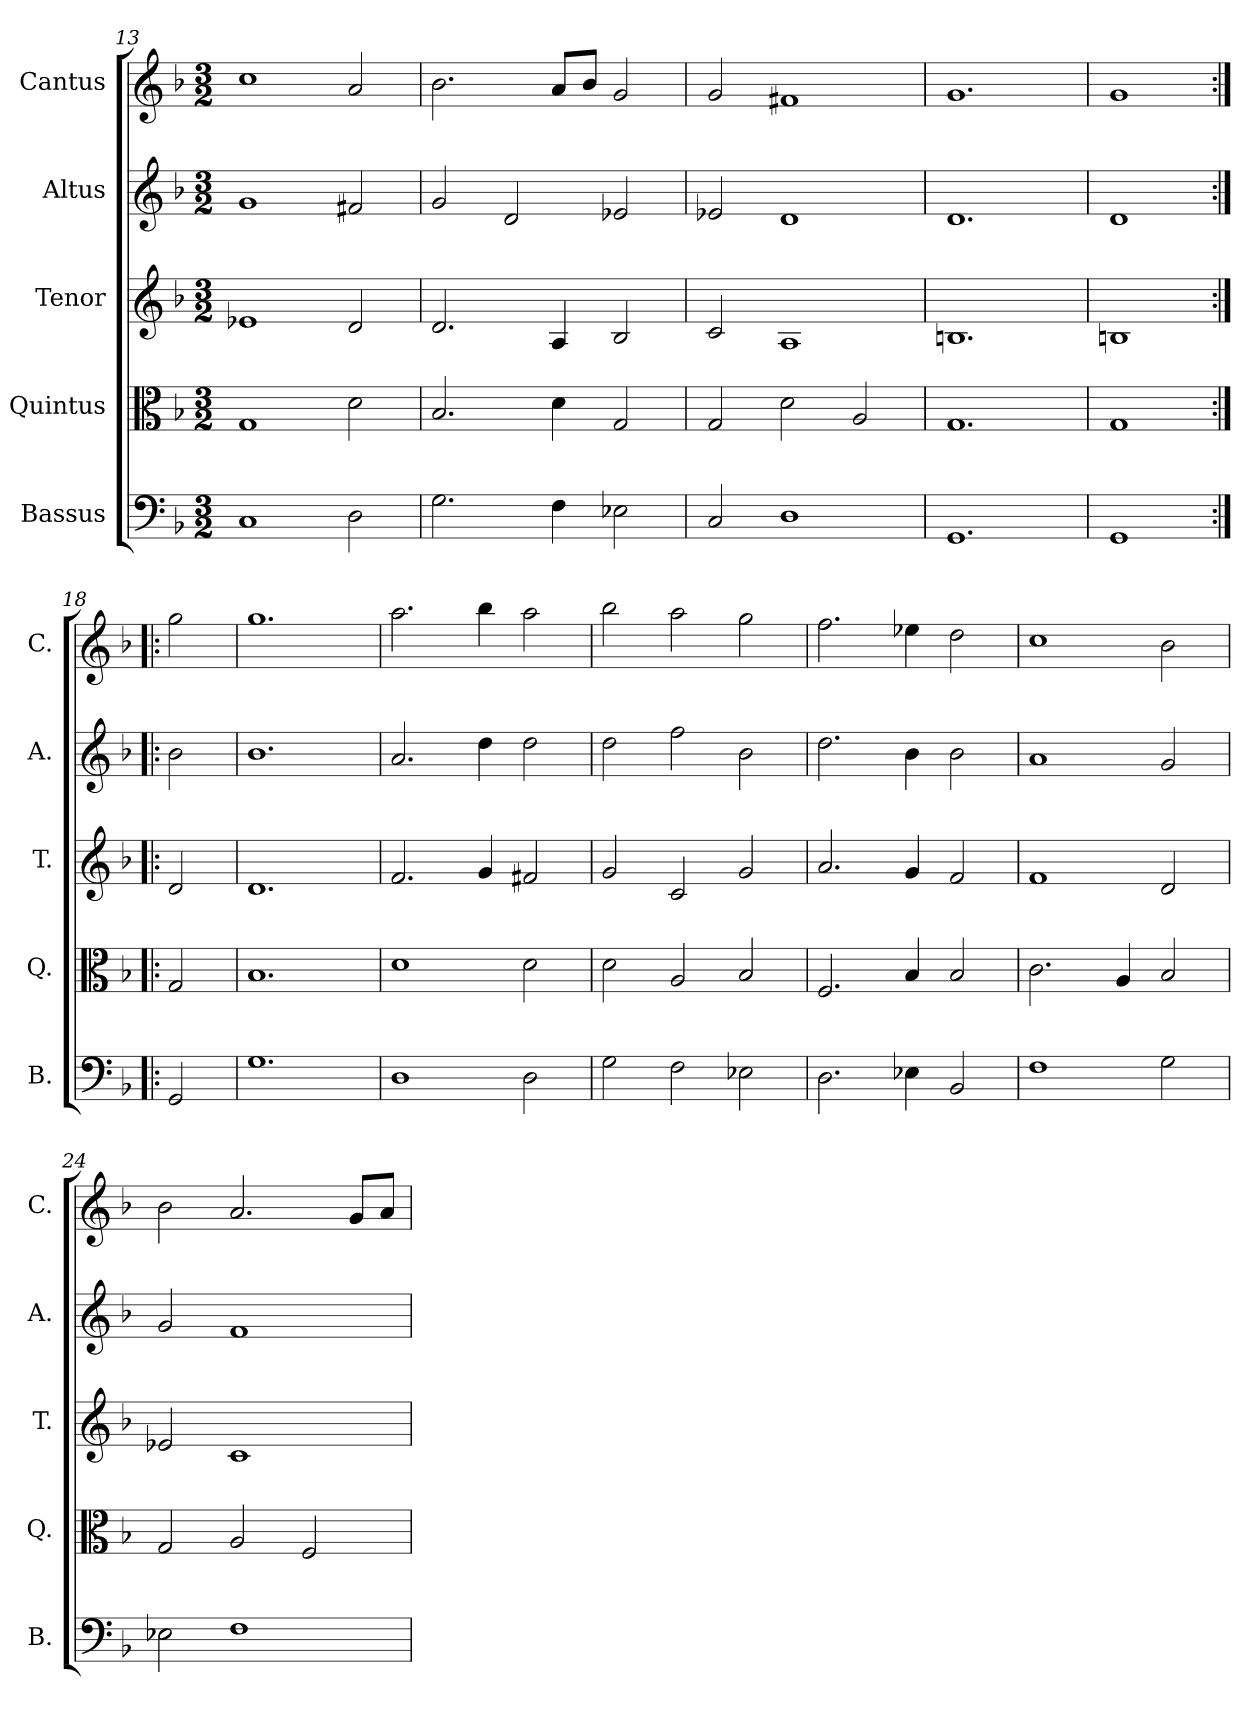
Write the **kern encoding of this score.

**kern	**kern	**kern	**kern	**kern
*part5	*part4	*part3	*part2	*part1
*staff5	*staff4	*staff3	*staff2	*staff1
*I"Bassus	*I"Quintus	*I"Tenor	*I"Altus	*I"Cantus
*I'B.	*I'Q.	*I'T.	*I'A.	*I'C.
*clefF4	*clefC3	*clefG2	*clefG2	*clefG2
*k[b-]	*k[b-]	*k[b-]	*k[b-]	*k[b-]
*F:	*F:	*F:	*F:	*F:
*M3/2	*M3/2	*M3/2	*M3/2	*M3/2
=13	=13	=13	=13	=13
1C/	1G/	1e-X/	1g/	1cc\
2D\	2d\	2d/	2f#X/	2a/
=14	=14	=14	=14	=14
2.G\	2.B-/	2.d/	2g/	2.b-\
.	.	.	2d/	.
4F\	4d\	4A/	.	8a/L
.	.	.	.	8b-/J
2E-X\	2G/	2B-/	2e-X/	2g/
!!LO:PB:g=z
=15	=15	=15	=15	=15
2C/	2G/	2c/	2e-X/	2g/
1D\	2d\	1A/	1d/	1f#X/
.	2A/	.	.	.
=16	=16	=16	=16	=16
1.GG/	1.G/	1.Bn/	1.d/	1.g/
=17	=17	=17	=17	=17
1GG/	1G/	1Bn/	1d/	1g/
=18:|!|:	=18:|!|:	=18:|!|:	=18:|!|:	=18:|!|:
2GG/	2G/	2d/	2b-\	2gg\
=19	=19	=19	=19	=19
1.G\	1.B-/	1.d/	1.b-\	1.gg\
=20	=20	=20	=20	=20
1D\	1d\	2.f/	2.a/	2.aa\
.	.	4g/	4dd\	4bb-\
2D\	2d\	2f#X/	2dd\	2aa\
=21	=21	=21	=21	=21
2G\	2d\	2g/	2dd\	2bb-\
2F\	2A/	2c/	2ff\	2aa\
2E-X\	2B-/	2g/	2b-\	2gg\
=22	=22	=22	=22	=22
2.D\	2.F/	2.a/	2.dd\	2.ff\
4E-X\	4B-/	4g/	4b-\	4ee-X\
2BB-/	2B-/	2f/	2b-\	2dd\
!!LO:PB:g=z
=23	=23	=23	=23	=23
1F\	2.c\	1f/	1a/	1cc\
.	4A/	.	.	.
2G\	2B-/	2d/	2g/	2b-\
=24	=24	=24	=24	=24
2E-X\	2G/	2e-X/	2g/	2b-\
1F\	2A/	1c/	1f/	2.a/
.	2F/	.	.	.
.	.	.	.	8g/L
.	.	.	.	8a/J
=	=	=	=	=
*-	*-	*-	*-	*-
